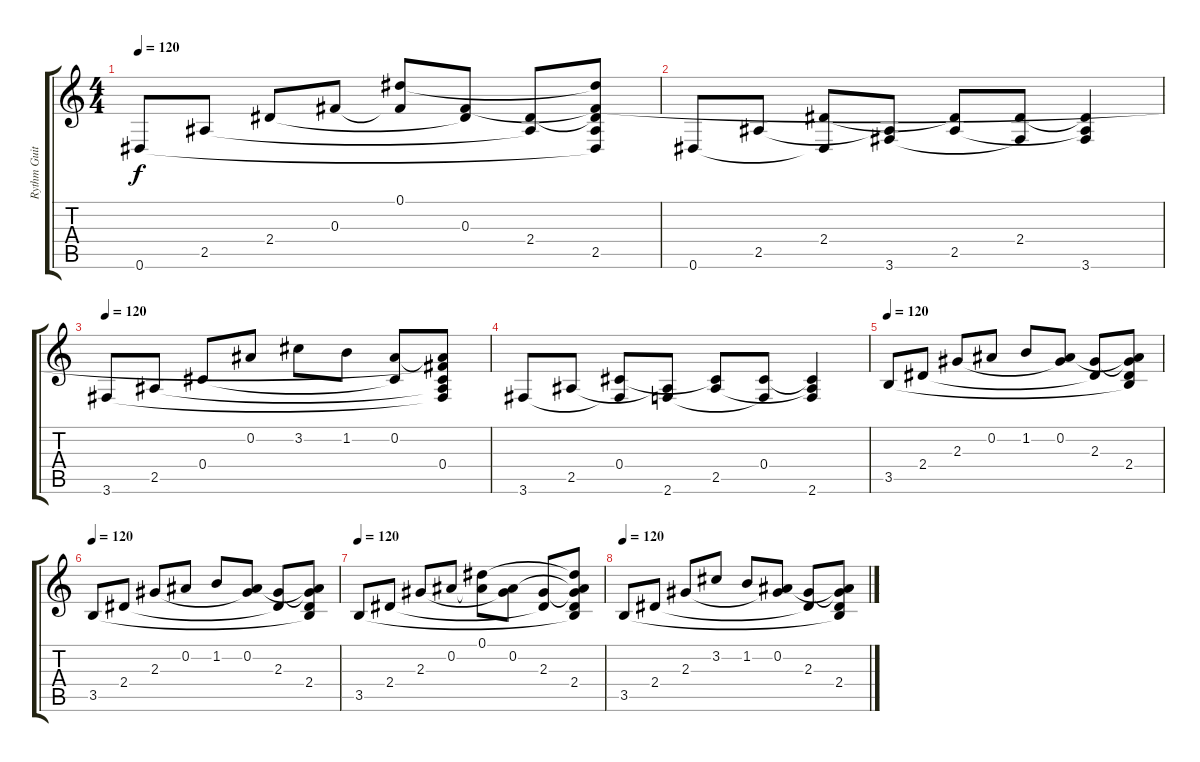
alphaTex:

\track ("Rythm Guitar" "Rythm Guit") {instrument overdrivenguitar}
\staff {score tabs}
\tuning (Eb4 Bb3 Gb3 Db3 Ab2 Eb2) {hide}
\ts (4 4)
\tempo 120
\clef g2
\ks c
0.6.8{dy f instrument acousticguitarsteel} 2.5.8 2.4.8 0.3.8 (0.1 0.3{t}).8 (0.3 2.4{t}).8 (2.4 2.5{t}).8 (0.1{t} 0.3{t} 2.4{t} 2.5 0.6{t}).8 |
0.6.8 2.5.8 (2.4 0.6{t}).8 (2.5{t} 3.6).8 (2.4{t} 2.5).8 (2.4 3.6{t}).8 (2.4{t} 2.5{t} 3.6).4 |
\tempo 120
3.6.8{instrument acousticguitarsteel} 2.5.8 0.4.8 0.2.8 3.2.8 1.2.8 (0.2 0.4{t}).8 (0.2{t} 0.3{t} 0.4 2.5{t} 3.6{t}).8 |
3.6.8 2.5.8 (0.4 3.6{t}).8 (2.5{t} 2.6).8 (0.4{t} 2.5).8 (0.4 2.6{t}).8 (0.4{t} 2.5{t} 2.6).4 |
\tempo 120
3.5.8{volume 8 instrument acousticguitarsteel} 2.4.8 2.3.8 0.2.8 1.2.8 (0.2 2.3{t}).8 (2.3 2.4{t}).8 (0.2{t} 2.3{t} 2.4 3.5{t}).8 |
\tempo 120
3.5.8{volume 8 instrument acousticguitarsteel} 2.4.8 2.3.8 0.2.8 1.2.8 (0.2 2.3{t}).8 (2.3 2.4{t}).8 (0.2{t} 2.3{t} 2.4 3.5{t}).8 |
\tempo 120
3.5.8{volume 8 instrument acousticguitarsteel} 2.4.8 2.3.8 0.2.8 (0.1 0.2{t}).8 (0.2 2.3{t}).8 (2.3 2.4{t}).8 (0.1{t} 0.2{t} 2.3{t} 2.4 3.5{t}).8 |
\tempo 120
3.5.8{volume 8 instrument acousticguitarsteel} 2.4.8 2.3.8 3.2.8 1.2.8 (0.2 2.3{t}).8 (2.3 2.4{t}).8 (0.2{t} 2.3{t} 2.4 3.5{t}).8
